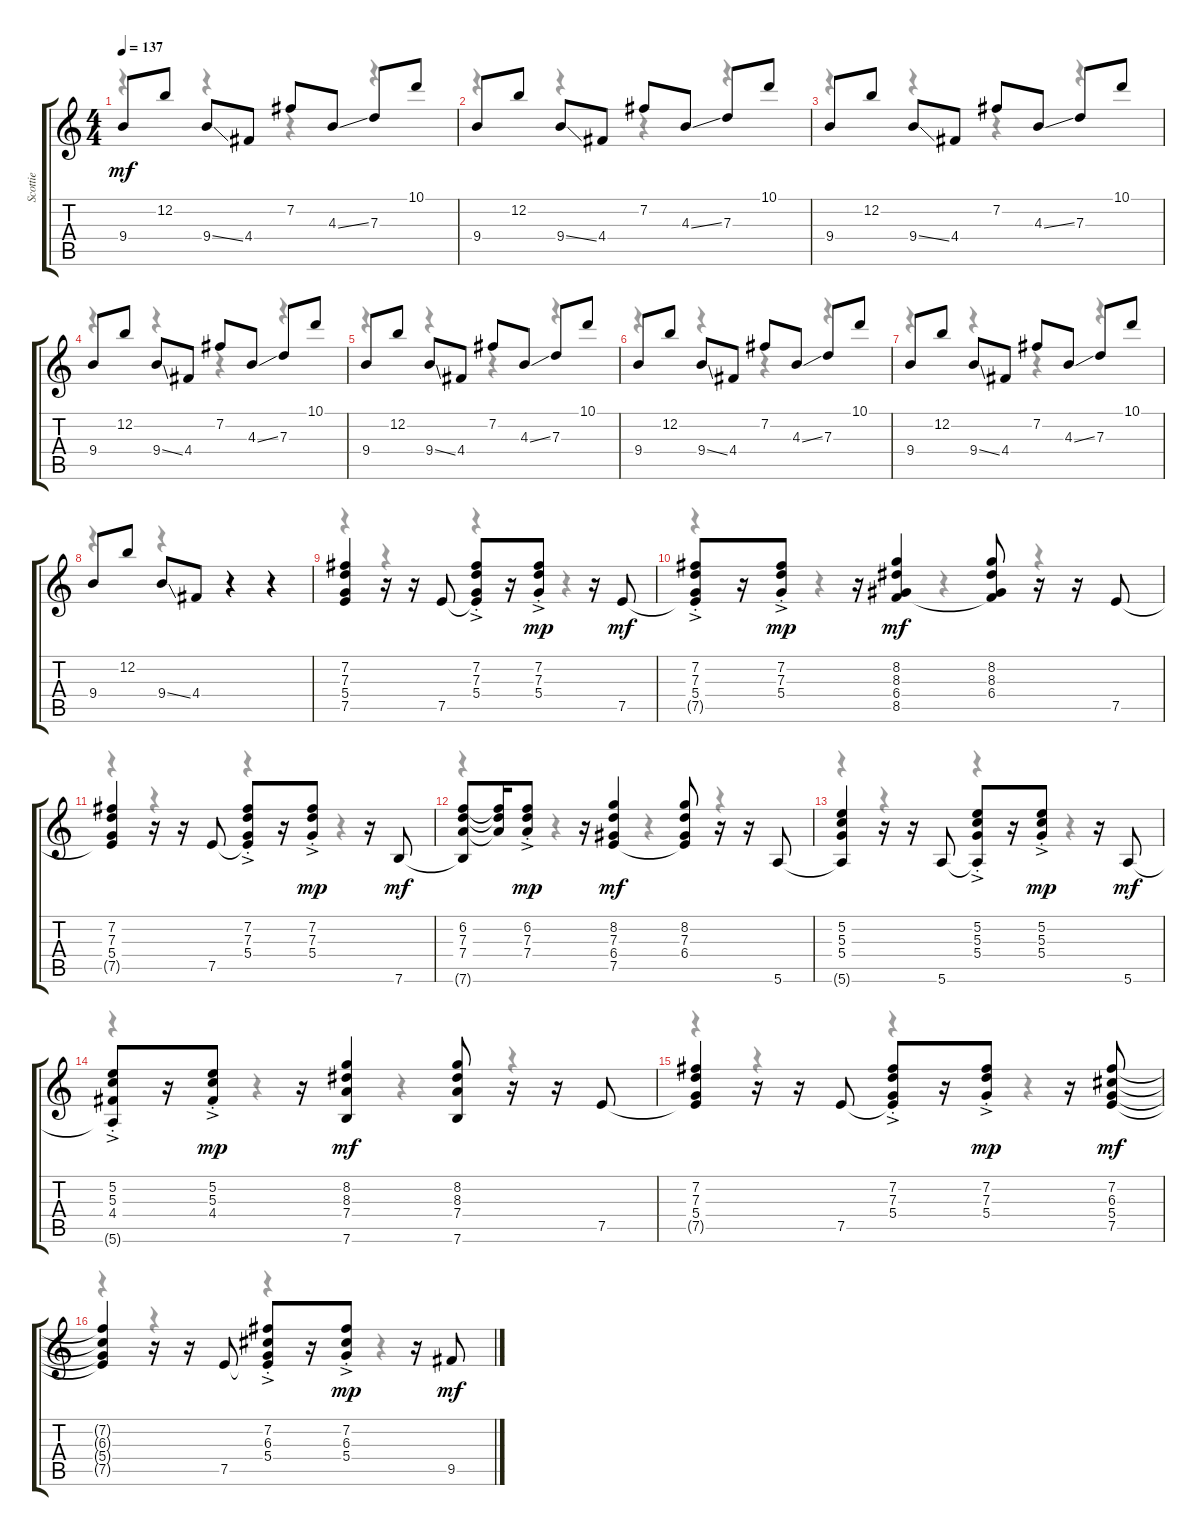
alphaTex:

\track ("Scottie" "Scottie") {instrument acousticguitarnylon}
\staff {score tabs}
\tuning (E4 B3 G3 D3 A2 E2) {hide}
\voice
\ts (4 4)
\tempo 137
\clef g2
\ks c
9.4.8{dy mf} 12.2.8 9.4{ss}.8 4.4.8 7.2.8 4.3{ss}.8 7.3.8 10.1.8 |
9.4.8 12.2.8 9.4{ss}.8 4.4.8 7.2.8 4.3{ss}.8 7.3.8 10.1.8 |
9.4.8 12.2.8 9.4{ss}.8 4.4.8 7.2.8 4.3{ss}.8 7.3.8 10.1.8 |
9.4.8 12.2.8 9.4{ss}.8 4.4.8 7.2.8 4.3{ss}.8 7.3.8 10.1.8 |
9.4.8 12.2.8 9.4{ss}.8 4.4.8 7.2.8 4.3{ss}.8 7.3.8 10.1.8 |
9.4.8 12.2.8 9.4{ss}.8 4.4.8 7.2.8 4.3{ss}.8 7.3.8 10.1.8 |
9.4.8 12.2.8 9.4{ss}.8 4.4.8 7.2.8 4.3{ss}.8 7.3.8 10.1.8 |
9.4.8 12.2.8 9.4{ss}.8 4.4.8 r.4 r.4 |
(7.2 7.3 5.4 7.5).4 r.16 r.16 7.5.8 (7.2{ac st} 7.3{ac st} 5.4{ac st} 7.5{t}).8 r.16 (7.2{ac st} 7.3{ac st} 5.4{ac st}).8{dy mp} r.16 7.5.8{dy mf} |
(7.2{ac st} 7.3{ac st} 5.4{ac st} 7.5{t}).8 r.16 (7.2{ac st} 7.3{ac st} 5.4{ac st}).8{dy mp} r.16 (8.2 8.3 6.4 8.5).4{dy mf} (8.2 8.3 6.4 8.5{t}).8 r.16 r.16 7.5.8 |
(7.2 7.3 5.4 7.5{t}).4 r.16 r.16 7.5.8 (7.2{ac st} 7.3{ac st} 5.4{ac st} 7.5{t}).8 r.16 (7.2{ac st} 7.3{ac st} 5.4{ac st}).8{dy mp} r.16 7.6.8{dy mf} |
(6.2 7.3 7.4 7.6{t}).8 (6.2{t} 7.3{t} 7.4{t}).16 (6.2{ac st} 7.3{ac st} 7.4{ac st}).8{dy mp} r.16 (8.2 7.3 6.4 7.5).4{dy mf} (8.2 7.3 6.4 7.5{t}).8 r.16 r.16 5.6.8 |
(5.2 5.3 5.4 5.6{t}).4 r.16 r.16 5.6.8 (5.2{ac st} 5.3{ac st} 5.4{ac st} 5.6{t}).8 r.16 (5.2{ac st} 5.3{ac st} 5.4{ac st}).8{dy mp} r.16 5.6.8{dy mf} |
(5.2{ac st} 5.3{ac st} 4.4{ac st} 5.6{t}).8 r.16 (5.2{ac st} 5.3{ac st} 4.4{ac st}).8{dy mp} r.16 (8.2 8.3 7.4 7.6).4{dy mf} (8.2 8.3 7.4 7.6).8 r.16 r.16 7.5.8 |
(7.2 7.3 5.4 7.5{t}).4 r.16 r.16 7.5.8 (7.2{ac st} 7.3{ac st} 5.4{ac st} 7.5{t}).8 r.16 (7.2{ac st} 7.3{ac st} 5.4{ac st}).8{dy mp} r.16 (7.2 6.3 5.4 7.5).8{dy mf} |
(7.2{t} 6.3{t} 5.4{t} 7.5{t}).4 r.16 r.16 7.5.8 (7.2{ac st} 6.3{ac st} 5.4{ac st} 7.5{t}).8 r.16 (7.2{ac st} 6.3{ac st} 5.4{ac st}).8{dy mp} r.16 9.5.8{dy mf}
\voice
\clef g2
\ottava regular
\simile none
\ks c
r.4{dy f} r.4 r.4 r.4 |
r.4 r.4 r.4 r.4 |
r.4 r.4 r.4 r.4 |
r.4 r.4 r.4 r.4 |
r.4 r.4 r.4 r.4 |
r.4 r.4 r.4 r.4 |
r.4 r.4 r.4 r.4 |
r.4 r.4 r.4 r.4 |
r.4 r.4 r.4 r.4 |
r.4 r.4 r.4 r.4 |
r.4 r.4 r.4 r.4 |
r.4 r.4 r.4 r.4 |
r.4 r.4 r.4 r.4 |
r.4 r.4 r.4 r.4 |
r.4 r.4 r.4 r.4 |
r.4 r.4 r.4 r.4
